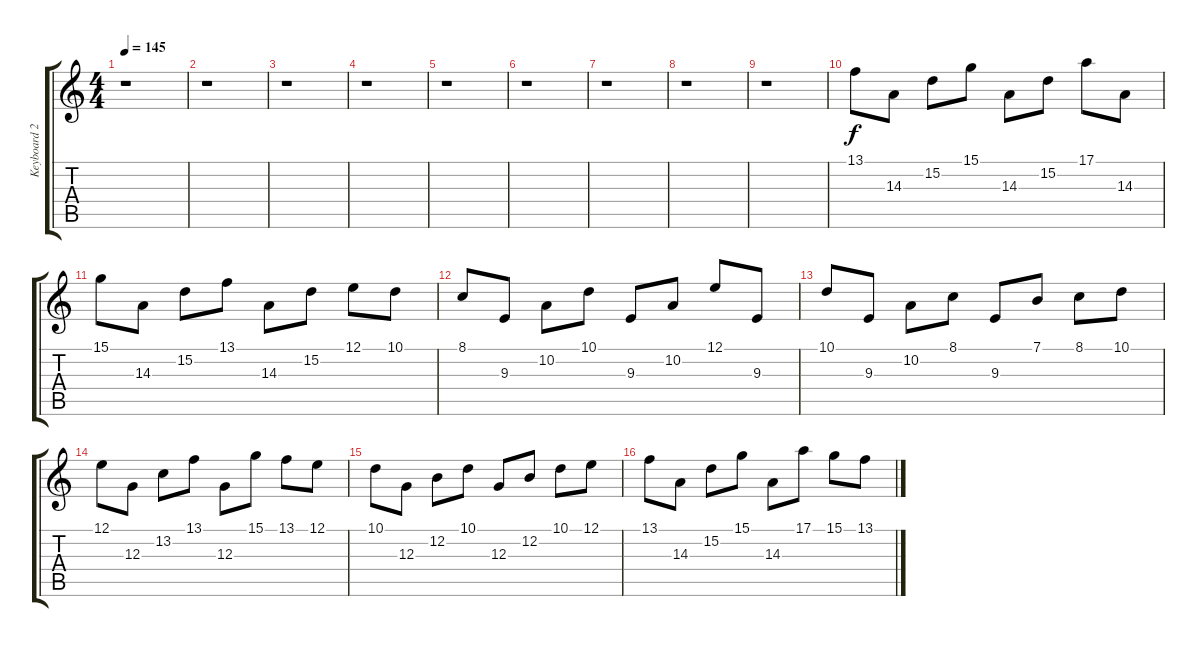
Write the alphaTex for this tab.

\track ("Keyboard 2." "Keyboard 2") {instrument tremolostrings}
\staff {score tabs}
\tuning (E4 B3 G3 D3 A2 E2) {hide}
\ts (4 4)
\tempo 145
\clef g2
\ks c
r.1{dy f} |
r.1 |
r.1 |
r.1 |
r.1 |
r.1 |
r.1 |
r.1 |
r.1 |
13.1.8{instrument acousticgrandpiano} 14.3.8 15.2.8 15.1.8 14.3.8 15.2.8 17.1.8 14.3.8 |
15.1.8 14.3.8 15.2.8 13.1.8 14.3.8 15.2.8 12.1.8 10.1.8 |
8.1.8 9.3.8 10.2.8 10.1.8 9.3.8 10.2.8 12.1.8 9.3.8 |
10.1.8 9.3.8 10.2.8 8.1.8 9.3.8 7.1.8 8.1.8 10.1.8 |
12.1.8 12.3.8 13.2.8 13.1.8 12.3.8 15.1.8 13.1.8 12.1.8 |
10.1.8 12.3.8 12.2.8 10.1.8 12.3.8 12.2.8 10.1.8 12.1.8 |
13.1.8 14.3.8 15.2.8 15.1.8 14.3.8 17.1.8 15.1.8 13.1.8
